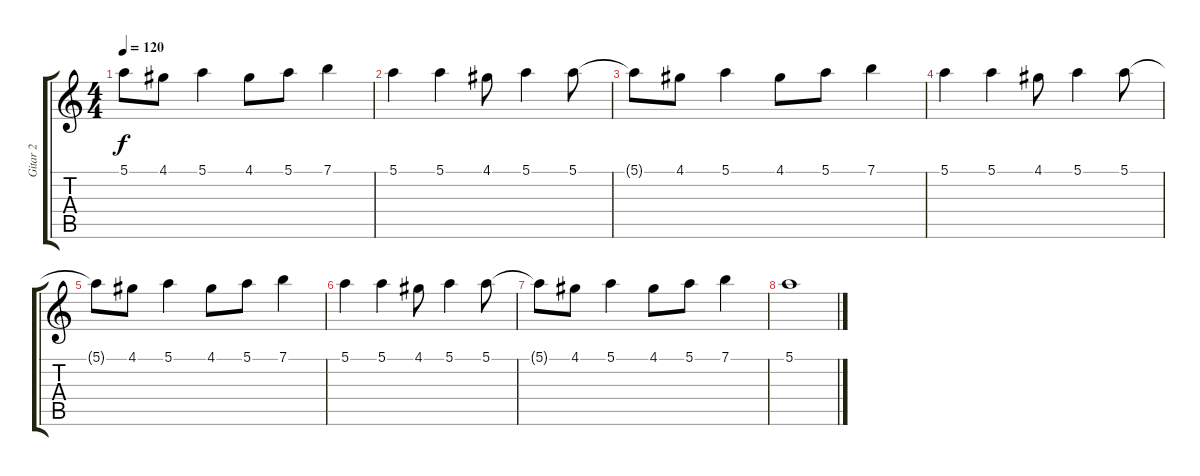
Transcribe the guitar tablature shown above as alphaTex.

\track ("Gitar 2" "Gitar 2") {instrument electricguitarclean}
\staff {score tabs}
\tuning (E4 B3 G3 D3 A2 E2) {hide}
\ts (4 4)
\tempo 120
\clef g2
\ks c
5.1{t}.8{dy f} 4.1.8 5.1.4 4.1.8 5.1.8 7.1.4 |
5.1.4{volume 16 instrument distortionguitar} 5.1.4 4.1.8 5.1.4 5.1.8 |
5.1{t}.8 4.1.8 5.1.4 4.1.8 5.1.8 7.1.4 |
5.1.4{volume 16 instrument distortionguitar} 5.1.4 4.1.8 5.1.4 5.1.8 |
5.1{t}.8 4.1.8 5.1.4 4.1.8 5.1.8 7.1.4 |
5.1.4{volume 16 instrument distortionguitar} 5.1.4 4.1.8 5.1.4 5.1.8 |
5.1{t}.8 4.1.8 5.1.4 4.1.8 5.1.8 7.1.4 |
5.1.1
